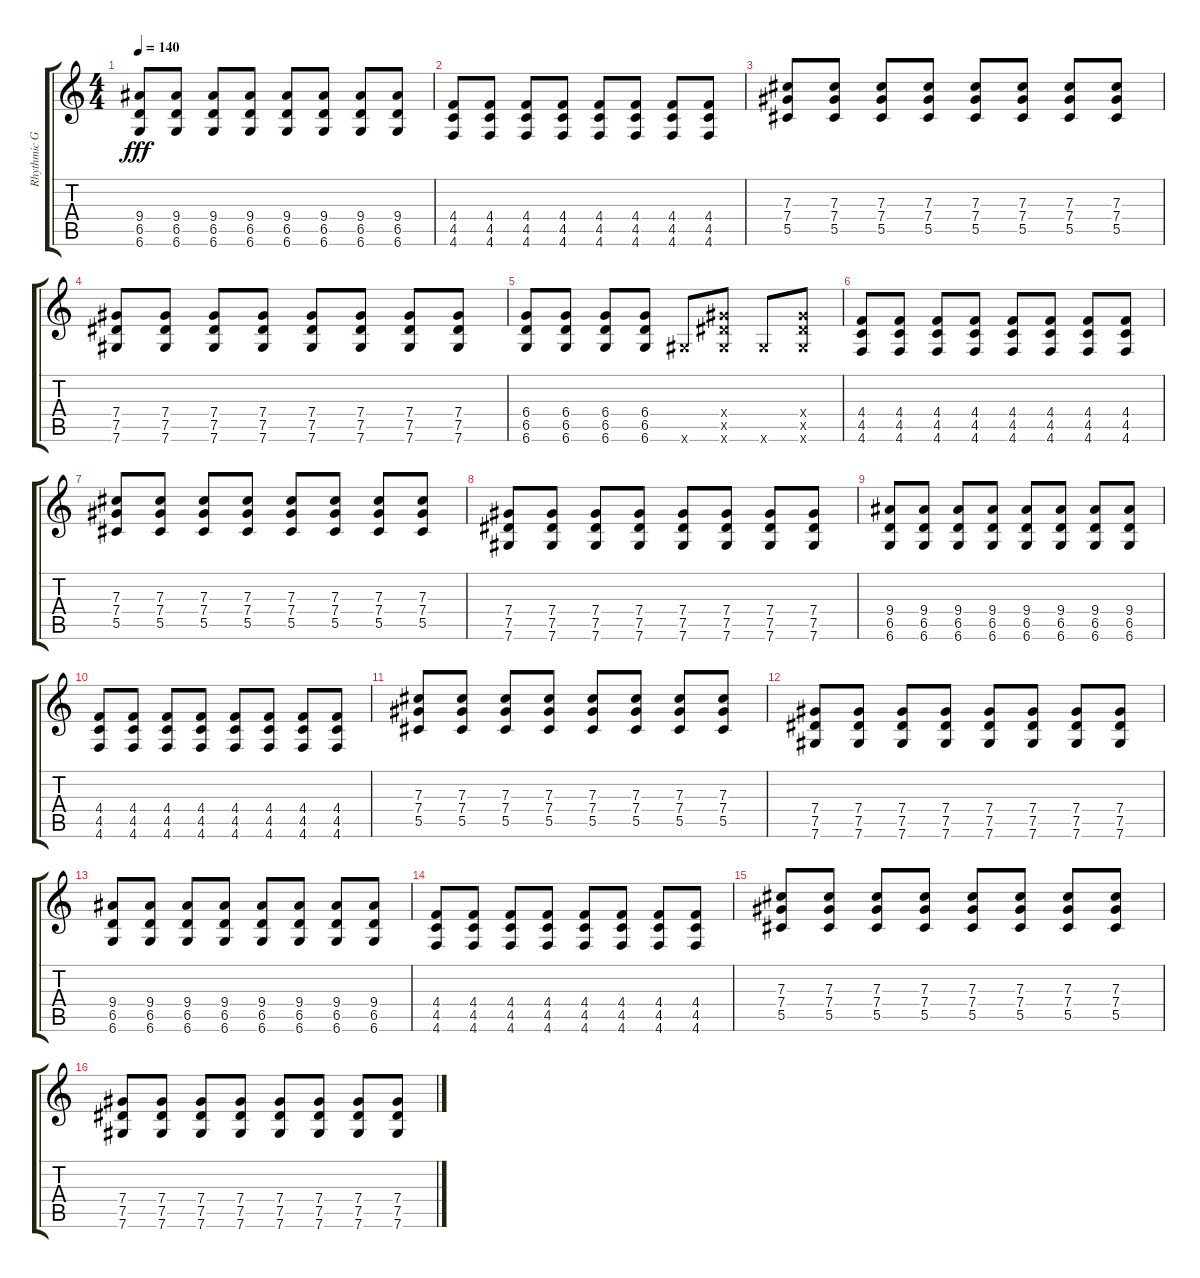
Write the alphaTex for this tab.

\track ("Rhythmic Guitar" "Rhythmic G") {instrument overdrivenguitar}
\staff {score tabs}
\tuning (Eb4 Bb3 Gb3 Db3 Ab2 Db2) {hide}
\ts (4 4)
\tempo 140
\clef g2
\ks c
(9.4 6.5 6.6).8{dy fff} (9.4 6.5 6.6).8 (9.4 6.5 6.6).8 (9.4 6.5 6.6).8 (9.4 6.5 6.6).8 (9.4 6.5 6.6).8 (9.4 6.5 6.6).8 (9.4 6.5 6.6).8 |
(4.4 4.5 4.6).8 (4.4 4.5 4.6).8 (4.4 4.5 4.6).8 (4.4 4.5 4.6).8 (4.4 4.5 4.6).8 (4.4 4.5 4.6).8 (4.4 4.5 4.6).8 (4.4 4.5 4.6).8 |
(7.3 7.4 5.5).8 (7.3 7.4 5.5).8 (7.3 7.4 5.5).8 (7.3 7.4 5.5).8 (7.3 7.4 5.5).8 (7.3 7.4 5.5).8 (7.3 7.4 5.5).8 (7.3 7.4 5.5).8 |
(7.4 7.5 7.6).8 (7.4 7.5 7.6).8 (7.4 7.5 7.6).8 (7.4 7.5 7.6).8 (7.4 7.5 7.6).8 (7.4 7.5 7.6).8 (7.4 7.5 7.6).8 (7.4 7.5 7.6).8 |
(6.4 6.5 6.6).8 (6.4 6.5 6.6).8 (6.4 6.5 6.6).8 (6.4 6.5 6.6).8 7.6{x}.8 (7.4{x} 7.5{x} 7.6{x}).8 7.6{x}.8 (7.4{x} 7.5{x} 7.6{x}).8 |
(4.4 4.5 4.6).8 (4.4 4.5 4.6).8 (4.4 4.5 4.6).8 (4.4 4.5 4.6).8 (4.4 4.5 4.6).8 (4.4 4.5 4.6).8 (4.4 4.5 4.6).8 (4.4 4.5 4.6).8 |
(7.3 7.4 5.5).8 (7.3 7.4 5.5).8 (7.3 7.4 5.5).8 (7.3 7.4 5.5).8 (7.3 7.4 5.5).8 (7.3 7.4 5.5).8 (7.3 7.4 5.5).8 (7.3 7.4 5.5).8 |
(7.4 7.5 7.6).8 (7.4 7.5 7.6).8 (7.4 7.5 7.6).8 (7.4 7.5 7.6).8 (7.4 7.5 7.6).8 (7.4 7.5 7.6).8 (7.4 7.5 7.6).8 (7.4 7.5 7.6).8 |
(9.4 6.5 6.6).8 (9.4 6.5 6.6).8 (9.4 6.5 6.6).8 (9.4 6.5 6.6).8 (9.4 6.5 6.6).8 (9.4 6.5 6.6).8 (9.4 6.5 6.6).8 (9.4 6.5 6.6).8 |
(4.4 4.5 4.6).8 (4.4 4.5 4.6).8 (4.4 4.5 4.6).8 (4.4 4.5 4.6).8 (4.4 4.5 4.6).8 (4.4 4.5 4.6).8 (4.4 4.5 4.6).8 (4.4 4.5 4.6).8 |
(7.3 7.4 5.5).8 (7.3 7.4 5.5).8 (7.3 7.4 5.5).8 (7.3 7.4 5.5).8 (7.3 7.4 5.5).8 (7.3 7.4 5.5).8 (7.3 7.4 5.5).8 (7.3 7.4 5.5).8 |
(7.4 7.5 7.6).8 (7.4 7.5 7.6).8 (7.4 7.5 7.6).8 (7.4 7.5 7.6).8 (7.4 7.5 7.6).8 (7.4 7.5 7.6).8 (7.4 7.5 7.6).8 (7.4 7.5 7.6).8 |
(9.4 6.5 6.6).8 (9.4 6.5 6.6).8 (9.4 6.5 6.6).8 (9.4 6.5 6.6).8 (9.4 6.5 6.6).8 (9.4 6.5 6.6).8 (9.4 6.5 6.6).8 (9.4 6.5 6.6).8 |
(4.4 4.5 4.6).8 (4.4 4.5 4.6).8 (4.4 4.5 4.6).8 (4.4 4.5 4.6).8 (4.4 4.5 4.6).8 (4.4 4.5 4.6).8 (4.4 4.5 4.6).8 (4.4 4.5 4.6).8 |
(7.3 7.4 5.5).8 (7.3 7.4 5.5).8 (7.3 7.4 5.5).8 (7.3 7.4 5.5).8 (7.3 7.4 5.5).8 (7.3 7.4 5.5).8 (7.3 7.4 5.5).8 (7.3 7.4 5.5).8 |
(7.4 7.5 7.6).8 (7.4 7.5 7.6).8 (7.4 7.5 7.6).8 (7.4 7.5 7.6).8 (7.4 7.5 7.6).8 (7.4 7.5 7.6).8 (7.4 7.5 7.6).8 (7.4 7.5 7.6).8
